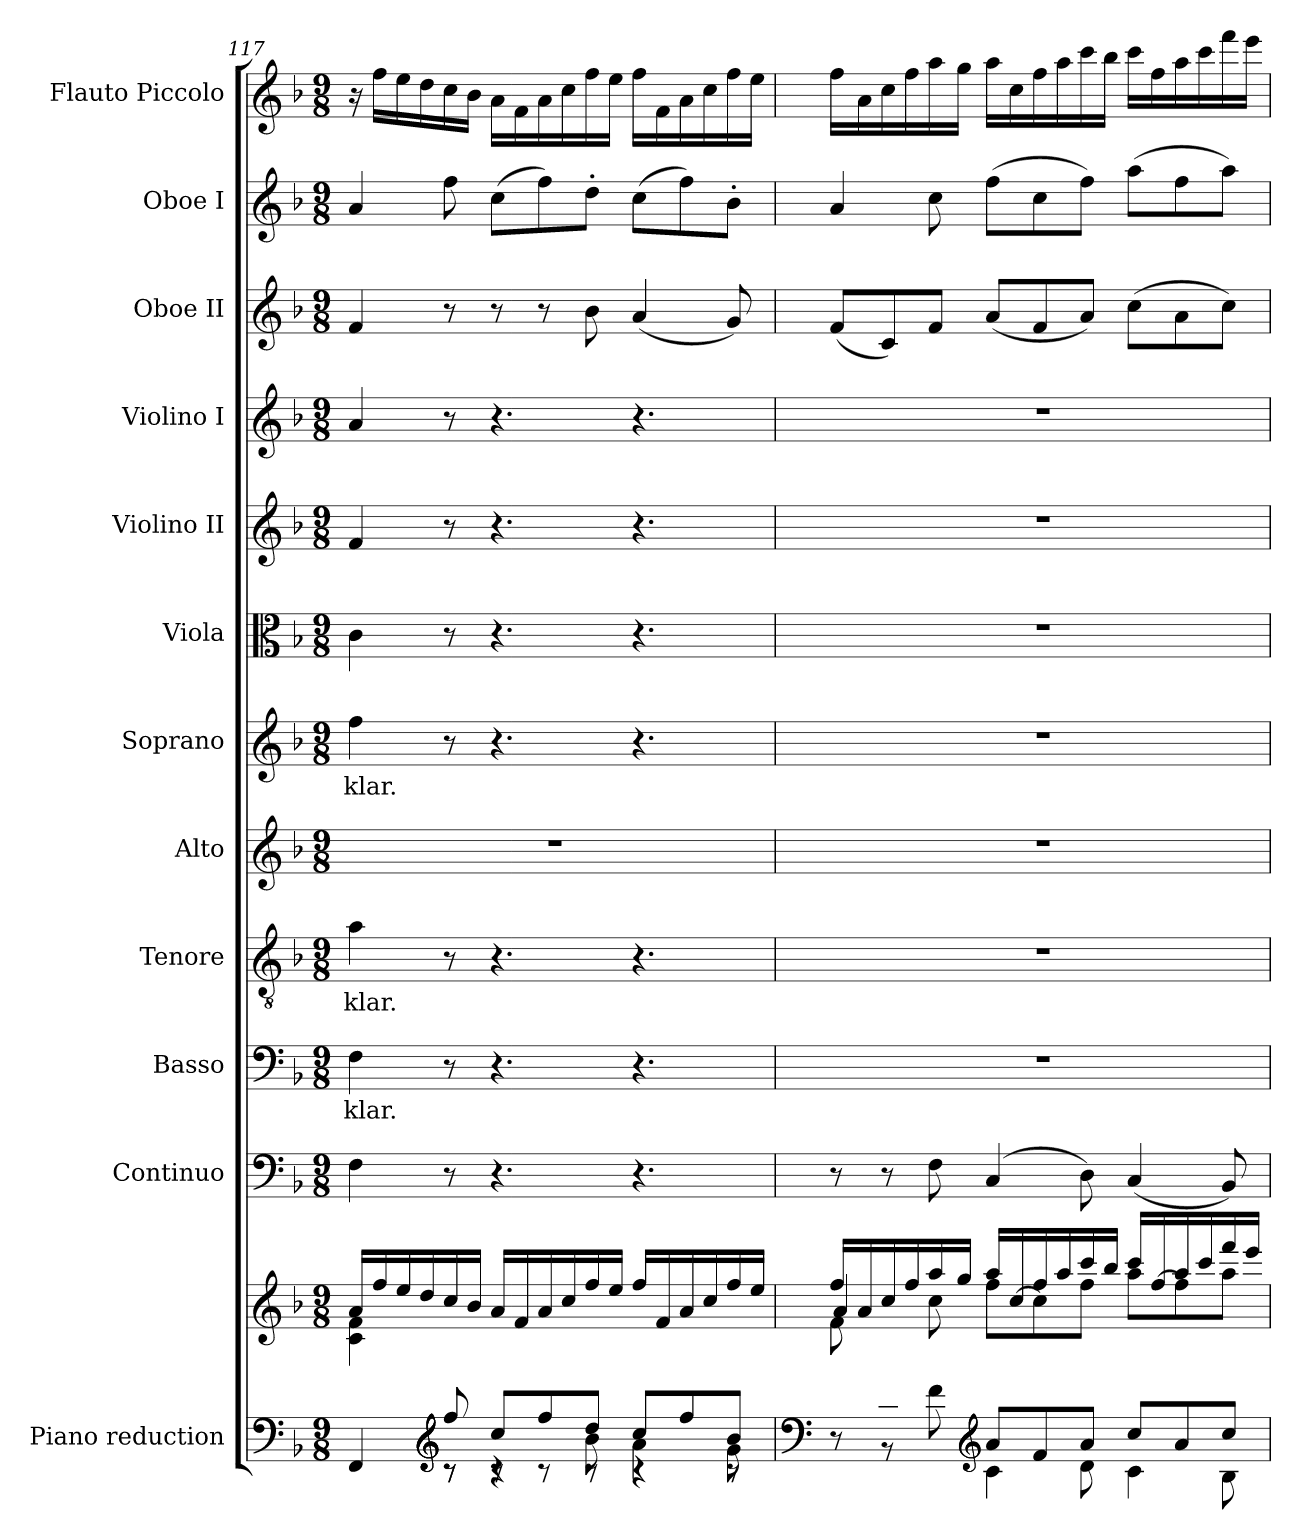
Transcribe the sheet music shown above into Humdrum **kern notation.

**kern	**kern	**kern	**kern	**text	**kern	**text	**kern	**kern	**text	**kern	**kern	**kern	**kern	**kern	**kern
*part12	*part12	*part11	*part10	*part10	*part9	*part9	*part8	*part7	*part7	*part6	*part5	*part4	*part3	*part2	*part1
*staff13	*staff12	*staff11	*staff10	*staff10	*staff9	*staff9	*staff8	*staff7	*staff7	*staff6	*staff5	*staff4	*staff3	*staff2	*staff1
*I"Piano reduction	*	*I"Continuo	*I"Basso	*	*I"Tenore	*	*I"Alto	*I"Soprano	*	*I"Viola	*I"Violino II	*I"Violino I	*I"Oboe II	*I"Oboe I	*I"Flauto Piccolo
*I'Pno	*	*	*	*	*	*	*	*	*	*	*	*	*I'Ob	*I'Ob	*I'Picc
*clefF4	*clefG2	*clefF4	*clefF4	*	*clefGv2	*	*clefG2	*clefG2	*	*clefC3	*clefG2	*clefG2	*clefG2	*clefG2	*clefG2
*	*	*	*	*	*	*	*	*	*	*	*	*	*	*	*ITrd-7c-12
*k[b-]	*k[b-]	*k[b-]	*k[b-]	*	*k[b-]	*	*k[b-]	*k[b-]	*	*k[b-]	*k[b-]	*k[b-]	*k[b-]	*k[b-]	*k[b-]
*M9/8	*M9/8	*M9/8	*M9/8	*	*M9/8	*	*M9/8	*M9/8	*	*M9/8	*M9/8	*M9/8	*M9/8	*M9/8	*M9/8
=117	=117	=117	=117	=117	=117	=117	=117	=117	=117	=117	=117	=117	=117	=117	=117
*^	*^	*	*	*	*	*	*	*	*	*	*	*	*	*	*
*	*^	*	*	*	*	*	*	*	*	*	*	*	*	*	*	*	*
!	!	!	!	!	!	!	!LO:LY:b	!	!LO:LY:b	!	!	!LO:LY:b	!	!	!	!	!	!
4ryy	4ryy	4FF/	16a/LL	4c\ 4f\	4F\	4F\	klar.	4a\	klar.	8%9r	4ff\	klar.	4c\	4f/	4a/	4f/	4a/	16r
.	.	.	16ff/	.	.	.	.	.	.	.	.	.	.	.	.	.	.	16fff\LL
.	.	.	16ee/	.	.	.	.	.	.	.	.	.	.	.	.	.	.	16eee\
.	.	.	16dd/	.	.	.	.	.	.	.	.	.	.	.	.	.	.	16ddd\
*clefG2	*	*	*	*	*	*	*	*	*	*	*	*	*	*	*	*	*	*
8ff/	8rc	8rc	16cc/	2..ryy	8r	8r	.	8r	.	.	8r	.	8r	8r	8r	8r	8ff\	16ccc\
.	.	.	16b-/JJ	.	.	.	.	.	.	.	.	.	.	.	.	.	.	16bb-\JJ
8cc/L	4rc	8rc	16a/LL	.	4.r	4.r	.	4.r	.	.	4.r	.	4.r	4.r	4.r	8r	(>8cc\L	16aa\LL
.	.	.	16f/	.	.	.	.	.	.	.	.	.	.	.	.	.	.	16ff\
8ff/	.	8rc	16a/	.	.	.	.	.	.	.	.	.	.	.	.	8r	8ff\)	16aa\
.	.	.	16cc/	.	.	.	.	.	.	.	.	.	.	.	.	.	.	16ccc\
8dd/J	8rc	8b-\	16ff/	.	.	.	.	.	.	.	.	.	.	.	.	8b-\	8dd'\J	16fff\
.	.	.	16ee/JJ	.	.	.	.	.	.	.	.	.	.	.	.	.	.	16eee\JJ
8cc/L	4rc	4a\	16ff/LL	.	4.r	4.r	.	4.r	.	.	4.r	.	4.r	4.r	4.r	(<4a/	(>8cc\L	16fff\LL
.	.	.	16f/	.	.	.	.	.	.	.	.	.	.	.	.	.	.	16ff\
8ff/	.	.	16a/	.	.	.	.	.	.	.	.	.	.	.	.	.	8ff\)	16aa\
.	.	.	16cc/	.	.	.	.	.	.	.	.	.	.	.	.	.	.	16ccc\
8b-/J	8rc	8g\	16ff/	.	.	.	.	.	.	.	.	.	.	.	.	8g/)	8b-'\J	16fff\
.	.	.	16ee/JJ	.	.	.	.	.	.	.	.	.	.	.	.	.	.	16eee\JJ
*v	*v	*v	*	*	*	*	*	*	*	*	*	*	*	*	*	*	*	*
*	*v	*v	*	*	*	*	*	*	*	*	*	*	*	*	*	*
=118	=118	=118	=118	=118	=118	=118	=118	=118	=118	=118	=118	=118	=118	=118	=118
*clefF4	*	*	*	*	*	*	*	*	*	*	*	*	*	*	*
*^	*^	*	*	*	*	*	*	*	*	*	*	*	*	*	*
*	*	*	*^	*	*	*	*	*	*	*	*	*	*	*	*	*	*
8ryy	8r	16ff/LL	4a/	8f\L	8r	8%9r	.	8%9r	.	8%9r	8%9r	.	8%9r	8%9r	8%9r	(<8f/L	4a/	16fff\LL
.	.	16a/	.	.	.	.	.	.	.	.	.	.	.	.	.	.	.	16aa\
8c/	8r	16cc/	.	1ryy	8r	.	.	.	.	.	.	.	.	.	.	8c/)	.	16ccc\
.	.	16ff/	.	.	.	.	.	.	.	.	.	.	.	.	.	.	.	16fff\
8f/J	8f\	16aa/	8cc\	.	8F\	.	.	.	.	.	.	.	.	.	.	8f/J	8cc\	16aaa\
.	.	16gg/JJ	.	.	.	.	.	.	.	.	.	.	.	.	.	.	.	16ggg\JJ
*clefG2	*	*	*	*	*	*	*	*	*	*	*	*	*	*	*	*	*	*
8a/L	4c\	16aa/LL	8ff\L	.	(>4C/	.	.	.	.	.	.	.	.	.	.	(<8a/L	(>8ff\L	16aaa\LL
.	.	[16cc/	.	.	.	.	.	.	.	.	.	.	.	.	.	.	.	16ccc\
8f/	.	16ff/	8cc\]	.	.	.	.	.	.	.	.	.	.	.	.	8f/	8cc\	16fff\
.	.	16aa/	.	.	.	.	.	.	.	.	.	.	.	.	.	.	.	16aaa\
8a/J	8d\	16ccc/	8ff\J	.	8D\)	.	.	.	.	.	.	.	.	.	.	8a/J)	8ff\J)	16cccc\
.	.	16bb-/JJ	.	.	.	.	.	.	.	.	.	.	.	.	.	.	.	16bbb-\JJ
8cc/L	4c\	16ccc/LL	8aa\L	.	(<4C/	.	.	.	.	.	.	.	.	.	.	(>8cc\L	(>8aa\L	16cccc\LL
.	.	[16ff/	.	.	.	.	.	.	.	.	.	.	.	.	.	.	.	16fff\
8a/	.	16aa/	8ff\]	.	.	.	.	.	.	.	.	.	.	.	.	8a\	8ff\	16aaa\
.	.	16ccc/	.	.	.	.	.	.	.	.	.	.	.	.	.	.	.	16cccc\
8cc/J	8B-\	16fff/	8aa\J	.	8BB-/)	.	.	.	.	.	.	.	.	.	.	8cc\J)	8aa\J)	16ffff\
.	.	16eee/JJ	.	.	.	.	.	.	.	.	.	.	.	.	.	.	.	16eeee\JJ
*v	*v	*	*	*	*	*	*	*	*	*	*	*	*	*	*	*	*	*
*	*v	*v	*v	*	*	*	*	*	*	*	*	*	*	*	*	*	*
=	=	=	=	=	=	=	=	=	=	=	=	=	=	=	=
*-	*-	*-	*-	*-	*-	*-	*-	*-	*-	*-	*-	*-	*-	*-	*-
